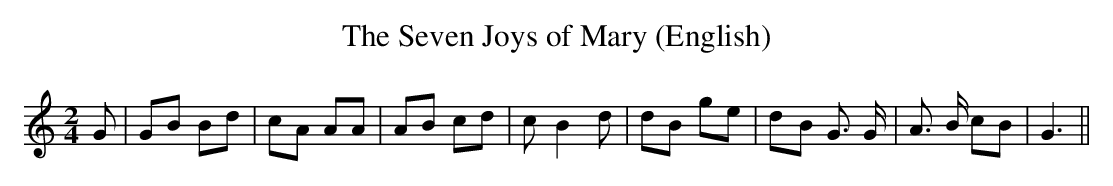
X:1
T:The Seven Joys of Mary (English)
M:2/4
L:1/8
K:C
 G| GB Bd| cA AA| AB cd| c- B2 d| dB ge|d-B G3/2 G/2| A3/2 B/2 cB|\
 G3||
